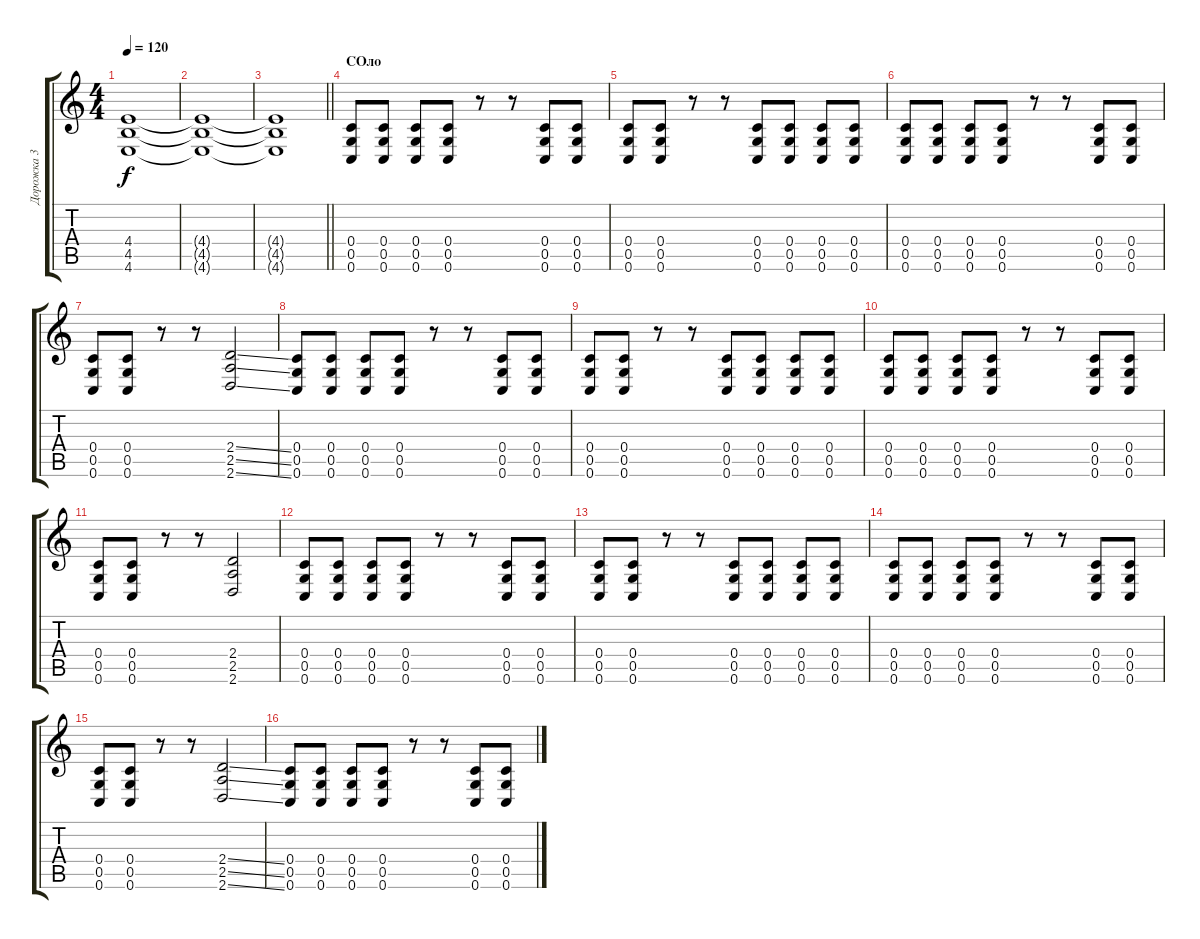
\track ("Дорожка 3" "Дорожка 3") {instrument distortionguitar}
\staff {score tabs}
\tuning (D4 A3 F3 C3 G2 C2) {hide}
\ts (4 4)
\tempo 120
\clef g2
\ks c
(4.4{t} 4.5{t} 4.6{t}).1{dy f} |
(4.4{t} 4.5{t} 4.6{t}).1 |
\barLineRight lightlight
(4.4{t} 4.5{t} 4.6{t}).1 |
\section ("" "СОло")
(0.4 0.5 0.6).8 (0.4 0.5 0.6).8 (0.4 0.5 0.6).8 (0.4 0.5 0.6).8 r.8 r.8 (0.4 0.5 0.6).8 (0.4 0.5 0.6).8 |
(0.4 0.5 0.6).8 (0.4 0.5 0.6).8 r.8 r.8 (0.4 0.5 0.6).8 (0.4 0.5 0.6).8 (0.4 0.5 0.6).8 (0.4 0.5 0.6).8 |
(0.4 0.5 0.6).8 (0.4 0.5 0.6).8 (0.4 0.5 0.6).8 (0.4 0.5 0.6).8 r.8 r.8 (0.4 0.5 0.6).8 (0.4 0.5 0.6).8 |
(0.4 0.5 0.6).8 (0.4 0.5 0.6).8 r.8 r.8 (2.4{ss} 2.5{ss} 2.6{ss}).2 |
(0.4 0.5 0.6).8 (0.4 0.5 0.6).8 (0.4 0.5 0.6).8 (0.4 0.5 0.6).8 r.8 r.8 (0.4 0.5 0.6).8 (0.4 0.5 0.6).8 |
(0.4 0.5 0.6).8 (0.4 0.5 0.6).8 r.8 r.8 (0.4 0.5 0.6).8 (0.4 0.5 0.6).8 (0.4 0.5 0.6).8 (0.4 0.5 0.6).8 |
(0.4 0.5 0.6).8 (0.4 0.5 0.6).8 (0.4 0.5 0.6).8 (0.4 0.5 0.6).8 r.8 r.8 (0.4 0.5 0.6).8 (0.4 0.5 0.6).8 |
(0.4 0.5 0.6).8 (0.4 0.5 0.6).8 r.8 r.8 (2.4 2.5 2.6).2 |
(0.4 0.5 0.6).8 (0.4 0.5 0.6).8 (0.4 0.5 0.6).8 (0.4 0.5 0.6).8 r.8 r.8 (0.4 0.5 0.6).8 (0.4 0.5 0.6).8 |
(0.4 0.5 0.6).8 (0.4 0.5 0.6).8 r.8 r.8 (0.4 0.5 0.6).8 (0.4 0.5 0.6).8 (0.4 0.5 0.6).8 (0.4 0.5 0.6).8 |
(0.4 0.5 0.6).8 (0.4 0.5 0.6).8 (0.4 0.5 0.6).8 (0.4 0.5 0.6).8 r.8 r.8 (0.4 0.5 0.6).8 (0.4 0.5 0.6).8 |
(0.4 0.5 0.6).8 (0.4 0.5 0.6).8 r.8 r.8 (2.4{ss} 2.5{ss} 2.6{ss}).2 |
(0.4 0.5 0.6).8 (0.4 0.5 0.6).8 (0.4 0.5 0.6).8 (0.4 0.5 0.6).8 r.8 r.8 (0.4 0.5 0.6).8 (0.4 0.5 0.6).8
